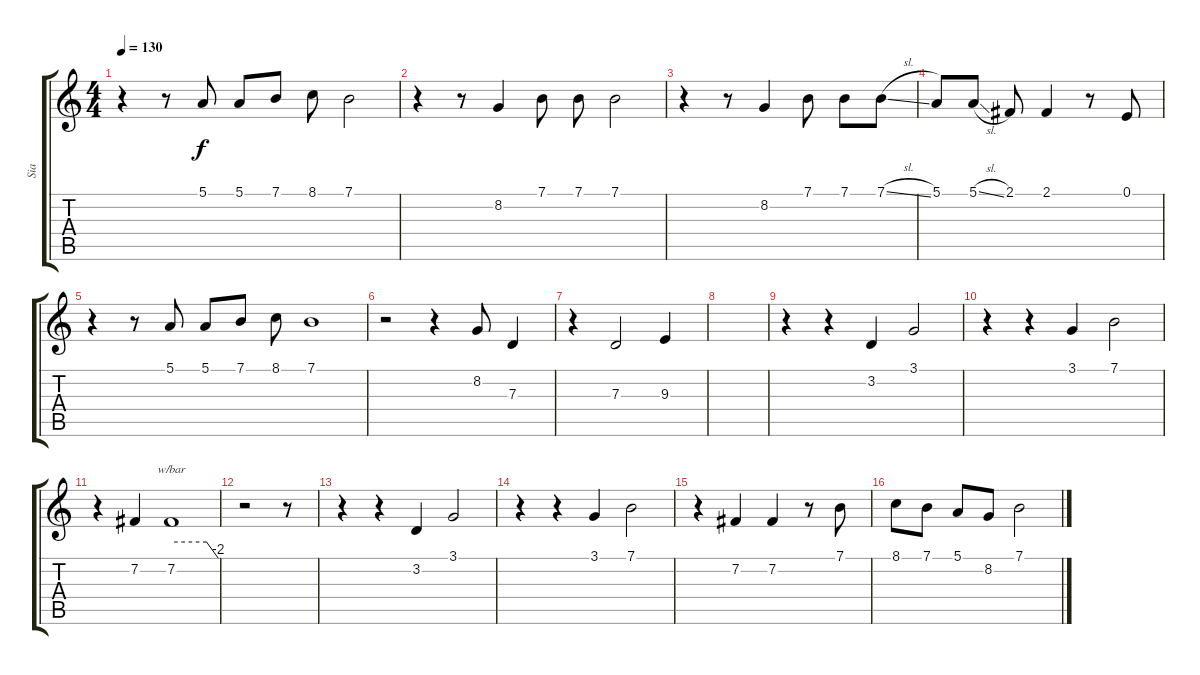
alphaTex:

\track ("Sia" "Sia") {instrument tenorsax}
\staff {score tabs}
\tuning (E4 B3 G3 D3 A2 E2) {hide}
\ts (4 4)
\tempo 130
\clef g2
\ks c
r.4{dy f} r.8 5.1.8 5.1.8 7.1.8 8.1.8 7.1.2 |
r.4 r.8 8.2.4 7.1.8 7.1.8 7.1.2 |
r.4 r.8 8.2.4 7.1.8 7.1.8 7.1{sl}.8 |
5.1.8 5.1{sl}.8 2.1.8 2.1.4 r.8 0.1.8 |
r.4 r.8 5.1.8 5.1.8 7.1.8 8.1.8 7.1.1 |
r.2 r.4 8.2.8 7.3.4 |
r.4 7.3.2 9.3.4 |
|
r.4 r.4 3.2.4 3.1.2 |
r.4 r.4 3.1.4 7.1.2 |
r.4 7.2.4 7.2.1{tbe (custom default 0 0 45 0 60 -8)} |
r.2 r.8 |
r.4 r.4 3.2.4 3.1.2 |
r.4 r.4 3.1.4 7.1.2 |
r.4 7.2.4 7.2.4 r.8 7.1.8 |
8.1.8 7.1.8 5.1.8 8.2.8 7.1.2
